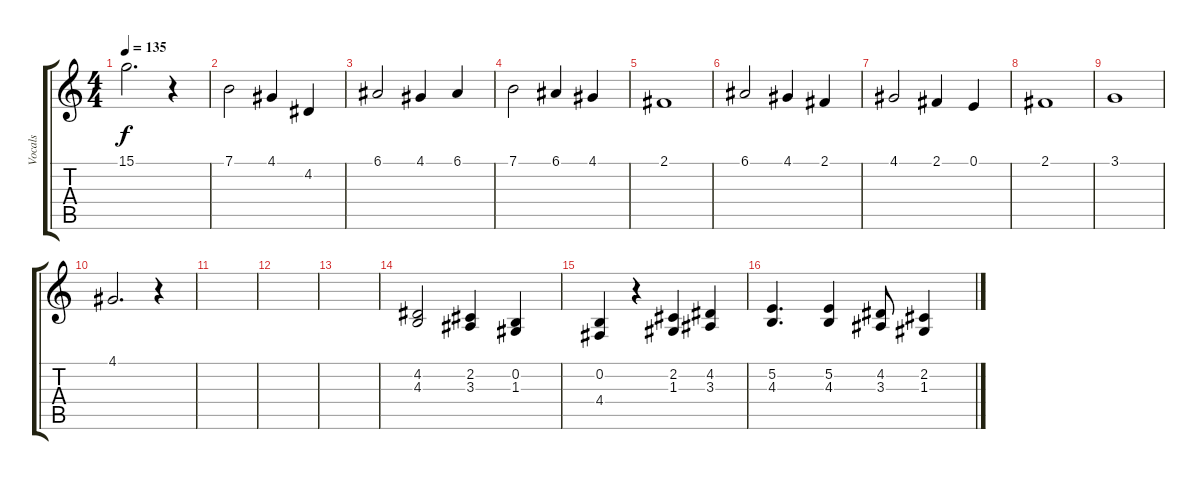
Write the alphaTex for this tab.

\track ("Vocals" "Vocals") {instrument choiraahs}
\staff {score tabs}
\tuning (E4 B3 G3 D3 A2 E2) {hide}
\ts (4 4)
\tempo 135
\clef g2
\ks c
15.1.2{d dy f} r.4 |
7.1.2 4.1.4 4.2.4 |
6.1.2 4.1.4 6.1.4 |
7.1.2 6.1.4 4.1.4 |
2.1.1 |
6.1.2 4.1.4 2.1.4 |
4.1.2 2.1.4 0.1.4 |
2.1.1 |
3.1.1 |
4.1.2{d} r.4 |
|
|
|
(4.2 4.3).2 (2.2 3.3).4 (0.2 1.3).4 |
(0.2 4.4).4 r.4 (2.2 1.3).4 (4.2 3.3).4 |
(5.2 4.3).4{d} (5.2 4.3).4 (4.2 3.3).8 (2.2 1.3).4
